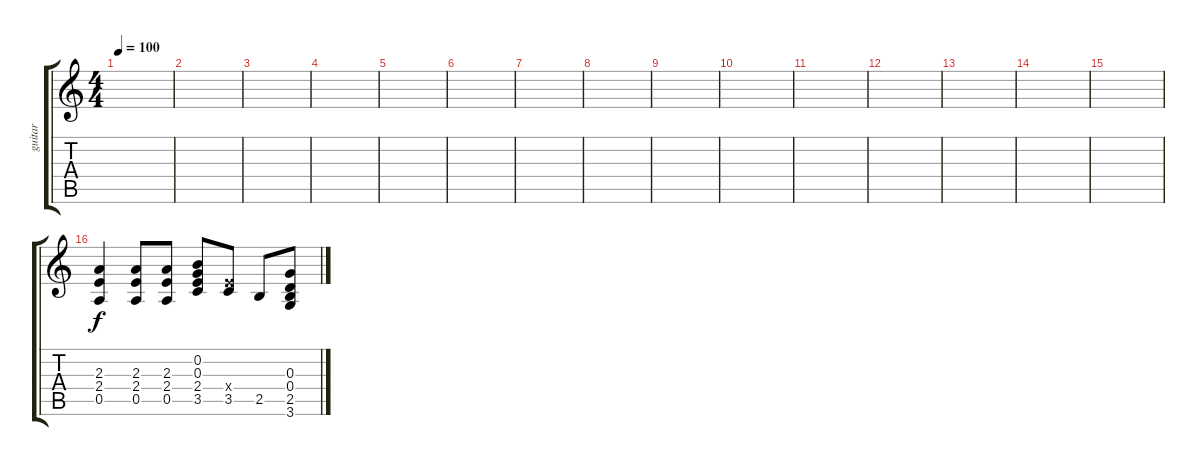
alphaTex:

\track ("guitar" "guitar") {instrument distortionguitar}
\staff {score tabs}
\tuning (E4 B3 G3 D3 A2 E2) {hide}
\ts (4 4)
\tempo 100
\clef g2
\ks c
|
|
|
|
|
|
|
|
|
|
|
|
|
|
|
(2.3 2.4 0.5).4{instrument electricguitarclean} (2.3 2.4 0.5).8 (2.3 2.4 0.5).8 (0.2 0.3 2.4 3.5).8 (2.4{x} 3.5).8 2.5.8 (0.3 0.4 2.5 3.6).8
